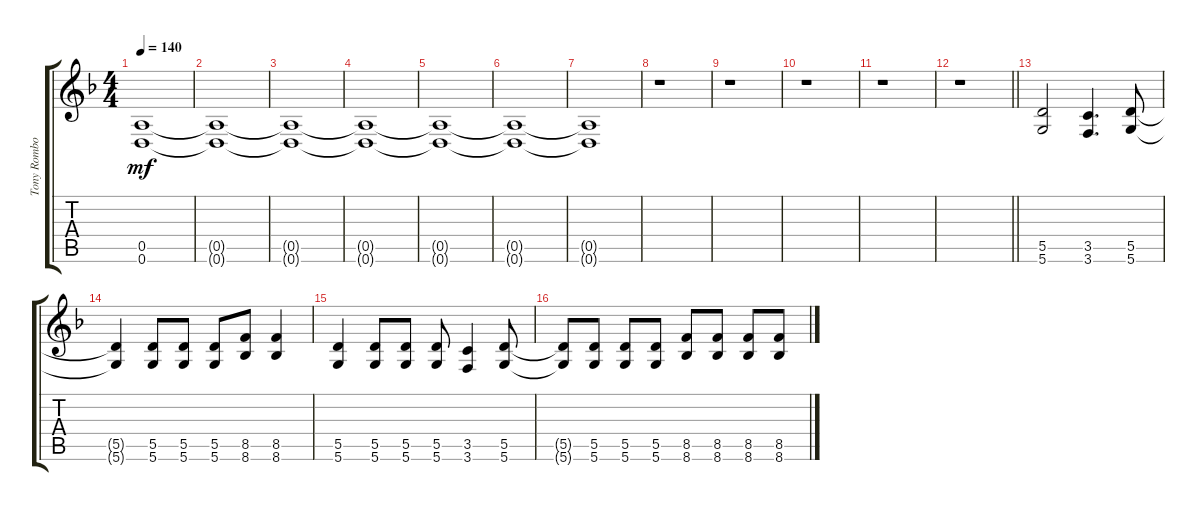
\track ("Tony Rombola" "Tony Rombo") {instrument distortionguitar}
\staff {score tabs}
\tuning (E4 B3 G3 D3 A2 D2) {hide}
\ts (4 4)
\tempo 140
\clef g2
\ks f
(0.5 0.6).1{dy mf} |
(0.5{t} 0.6{t}).1 |
(0.5{t} 0.6{t}).1 |
(0.5{t} 0.6{t}).1 |
(0.5{t} 0.6{t}).1 |
(0.5{t} 0.6{t}).1 |
(0.5{t} 0.6{t}).1 |
r.1 |
r.1 |
r.1 |
r.1 |
\barLineRight lightlight
r.1 |
(5.5 5.6).2 (3.5 3.6).4{d} (5.5 5.6).8 |
(5.5{t} 5.6{t}).4 (5.5 5.6).8 (5.5 5.6).8 (5.5 5.6).8 (8.5 8.6).8 (8.5 8.6).4 |
(5.5 5.6).4 (5.5 5.6).8 (5.5 5.6).8 (5.5 5.6).8 (3.5 3.6).4 (5.5 5.6).8 |
(5.5{t} 5.6{t}).8 (5.5 5.6).8 (5.5 5.6).8 (5.5 5.6).8 (8.5 8.6).8 (8.5 8.6).8 (8.5 8.6).8 (8.5 8.6).8
